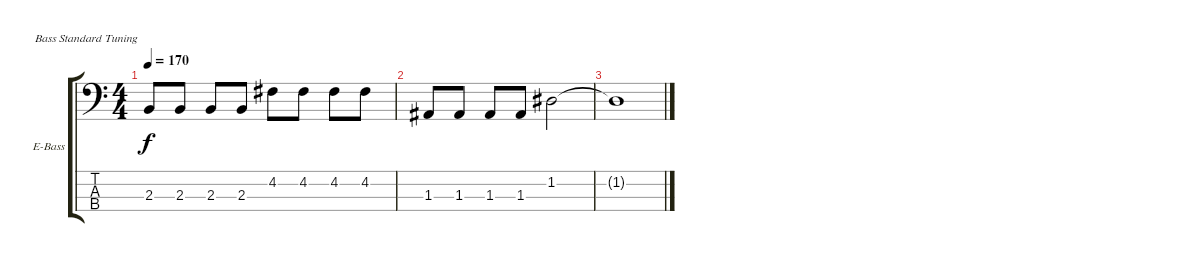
\defaultSystemsLayout 4
\bracketExtendMode groupsimilarinstruments
\firstSystemTrackNameOrientation horizontal
\otherSystemsTrackNameOrientation horizontal
\track ("Басуха" "E-Bass") {instrument electricbassfinger}
\staff {score tabs}
\tuning (G2 D2 A1 E1)
\ts (4 4)
\tempo 170
\clef f4
\ks c
2.3.8{dy f} 2.3.8 2.3.8 2.3.8 4.2.8 4.2.8 4.2.8 4.2.8 |
1.3.8 1.3.8 1.3.8 1.3.8 1.2.2 |
1.2{t}.1
